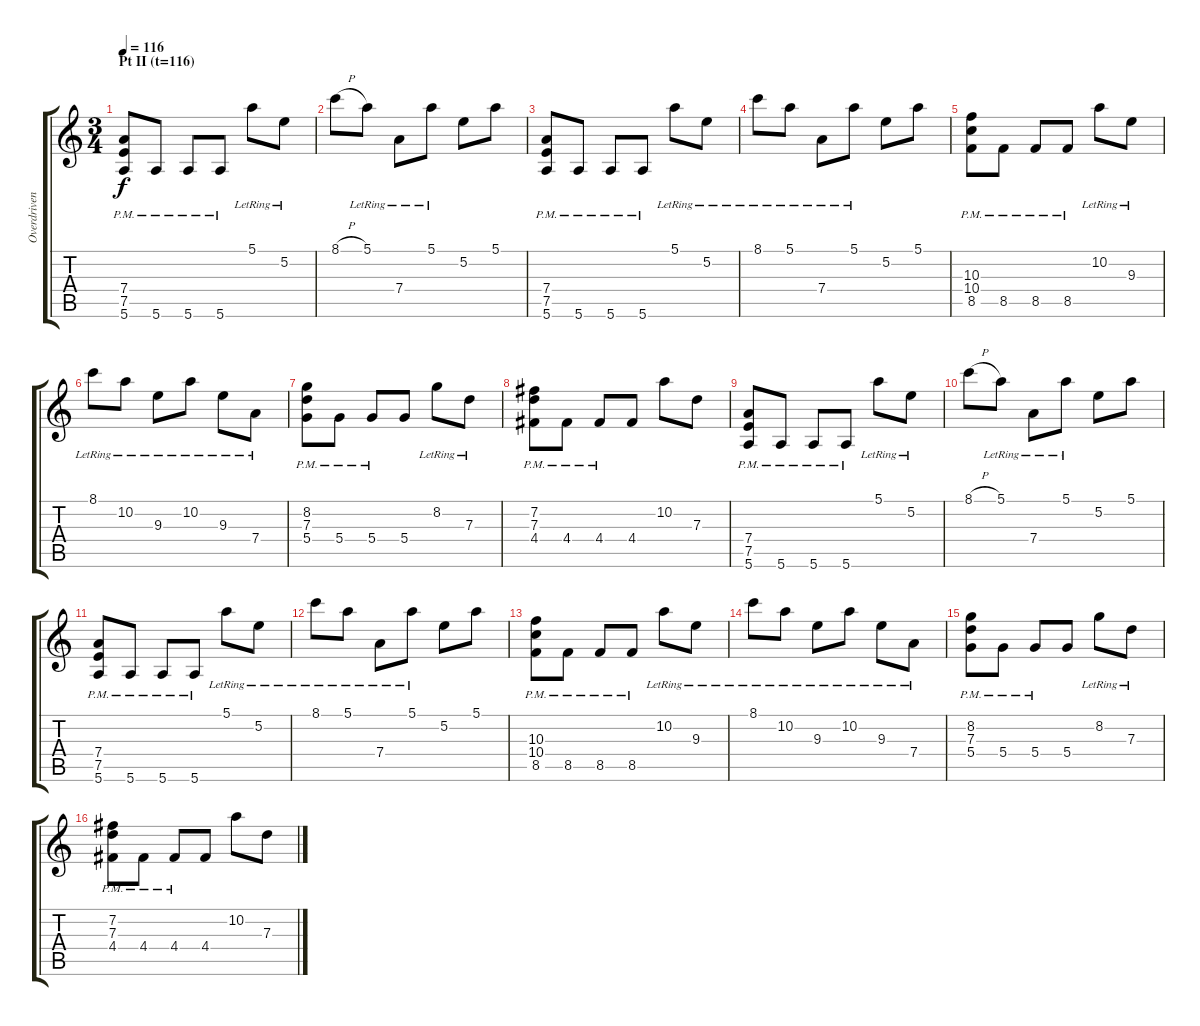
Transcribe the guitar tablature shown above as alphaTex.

\track ("Overdriven Guitar I" "Overdriven") {instrument overdrivenguitar}
\staff {score tabs}
\tuning (E4 B3 G3 D3 A2 E2) {hide}
\ts (3 4)
\section ("" "Pt II (t=116)")
\tempo 116
\clef g2
\ks c
(7.4 7.5 5.6{pm}).8{dy f balance 8 instrument overdrivenguitar} 5.6{pm}.8 5.6{pm}.8 5.6{pm}.8 5.1{lr}.8 5.2{lr}.8 |
8.1{h}.8 5.1{lr}.8 7.4{lr}.8 5.1{lr}.8 5.2.8 5.1.8 |
(7.4 7.5 5.6{pm}).8 5.6{pm}.8 5.6{pm}.8 5.6{pm}.8 5.1{lr}.8 5.2{lr}.8 |
8.1{lr}.8 5.1{lr}.8 7.4{lr}.8 5.1{lr}.8 5.2.8 5.1.8 |
(10.3 10.4 8.5{pm}).8{balance 8} 8.5{pm}.8 8.5{pm}.8 8.5{pm}.8 10.2{lr}.8 9.3{lr}.8 |
8.1{lr}.8 10.2{lr}.8 9.3{lr}.8 10.2{lr}.8 9.3{lr}.8 7.4{lr}.8 |
(8.2 7.3 5.4{pm}).8 5.4{pm}.8 5.4{pm}.8 5.4.8 8.2{lr}.8 7.3{lr}.8 |
(7.2 7.3 4.4{pm}).8 4.4{pm}.8 4.4{pm}.8 4.4.8 10.2.8 7.3.8 |
(7.4 7.5 5.6{pm}).8{balance 8} 5.6{pm}.8 5.6{pm}.8 5.6{pm}.8 5.1{lr}.8 5.2{lr}.8 |
8.1{h}.8 5.1{lr}.8 7.4{lr}.8 5.1{lr}.8 5.2.8 5.1.8 |
(7.4 7.5 5.6{pm}).8 5.6{pm}.8 5.6{pm}.8 5.6{pm}.8 5.1{lr}.8 5.2{lr}.8 |
8.1{lr}.8 5.1{lr}.8 7.4{lr}.8 5.1{lr}.8 5.2.8 5.1.8 |
(10.3 10.4 8.5{pm}).8{balance 8} 8.5{pm}.8 8.5{pm}.8 8.5{pm}.8 10.2{lr}.8 9.3{lr}.8 |
8.1{lr}.8 10.2{lr}.8 9.3{lr}.8 10.2{lr}.8 9.3{lr}.8 7.4{lr}.8 |
(8.2 7.3 5.4{pm}).8 5.4{pm}.8 5.4{pm}.8 5.4.8 8.2{lr}.8 7.3{lr}.8 |
(7.2 7.3 4.4{pm}).8 4.4{pm}.8 4.4{pm}.8 4.4.8 10.2.8 7.3.8
